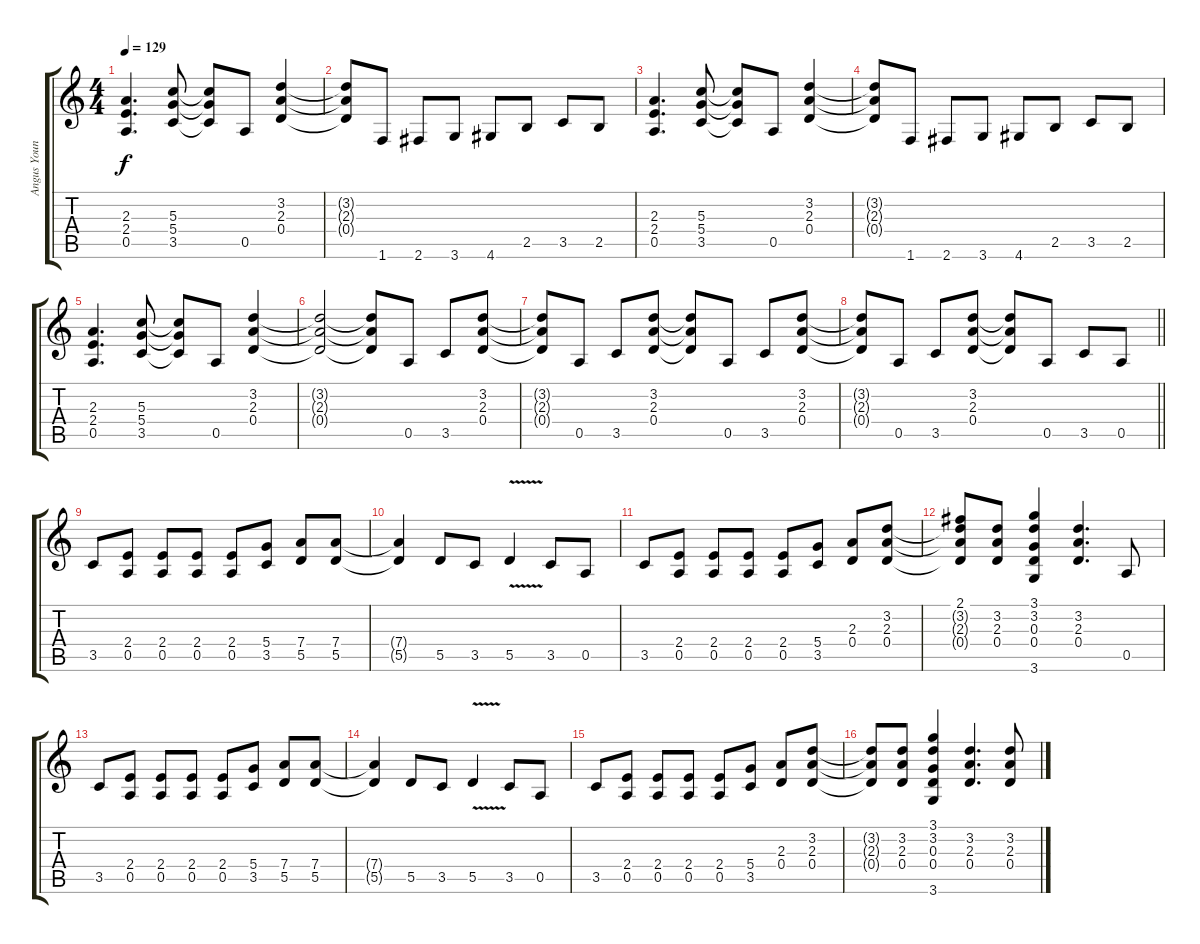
\track ("Angus Young" "Angus Youn") {instrument distortionguitar}
\staff {score tabs}
\tuning (E4 B3 G3 D3 A2 E2) {hide}
\ts (4 4)
\tempo 129
\clef g2
\ks c
(2.3 2.4 0.5).4{d dy f} (5.3 5.4 3.5).8 (5.3{t} 5.4{t} 3.5{t}).8 0.5.8 (3.2 2.3 0.4).4 |
(3.2{t} 2.3{t} 0.4{t}).8 1.6.8 2.6.8 3.6.8 4.6.8 2.5.8 3.5.8 2.5.8 |
(2.3 2.4 0.5).4{d} (5.3 5.4 3.5).8 (5.3{t} 5.4{t} 3.5{t}).8 0.5.8 (3.2 2.3 0.4).4 |
(3.2{t} 2.3{t} 0.4{t}).8 1.6.8 2.6.8 3.6.8 4.6.8 2.5.8 3.5.8 2.5.8 |
(2.3 2.4 0.5).4{d} (5.3 5.4 3.5).8 (5.3{t} 5.4{t} 3.5{t}).8 0.5.8 (3.2 2.3 0.4).4 |
(3.2{t} 2.3{t} 0.4{t}).2 (3.2{t} 2.3{t} 0.4{t}).8 0.5.8 3.5.8 (3.2 2.3 0.4).8 |
(3.2{t} 2.3{t} 0.4{t}).8 0.5.8 3.5.8 (3.2 2.3 0.4).8 (3.2{t} 2.3{t} 0.4{t}).8 0.5.8 3.5.8 (3.2 2.3 0.4).8 |
\barLineRight lightlight
(3.2{t} 2.3{t} 0.4{t}).8 0.5.8 3.5.8 (3.2 2.3 0.4).8 (3.2{t} 2.3{t} 0.4{t}).8 0.5.8 3.5.8 0.5.8 |
3.5.8 (2.4 0.5).8 (2.4 0.5).8 (2.4 0.5).8 (2.4 0.5).8 (5.4 3.5).8 (7.4 5.5).8 (7.4 5.5).8 |
(7.4{t} 5.5{t}).4 5.5.8 3.5.8 5.5{v}.4 3.5.8 0.5.8 |
3.5.8 (2.4 0.5).8 (2.4 0.5).8 (2.4 0.5).8 (2.4 0.5).8 (5.4 3.5).8 (2.3 0.4).8 (3.2 2.3 0.4).8 |
(2.1 3.2{t} 2.3{t} 0.4{t}).8 (3.2 2.3 0.4).8 (3.1 3.2 0.3 0.4 3.6).4 (3.2 2.3 0.4).4{d} 0.5.8 |
3.5.8 (2.4 0.5).8 (2.4 0.5).8 (2.4 0.5).8 (2.4 0.5).8 (5.4 3.5).8 (7.4 5.5).8 (7.4 5.5).8 |
(7.4{t} 5.5{t}).4 5.5.8 3.5.8 5.5{v}.4 3.5.8 0.5.8 |
3.5.8 (2.4 0.5).8 (2.4 0.5).8 (2.4 0.5).8 (2.4 0.5).8 (5.4 3.5).8 (2.3 0.4).8 (3.2 2.3 0.4).8 |
(3.2{t} 2.3{t} 0.4{t}).8 (3.2 2.3 0.4).8 (3.1 3.2 0.3 0.4 3.6).4 (3.2 2.3 0.4).4{d} (3.2 2.3 0.4).8
